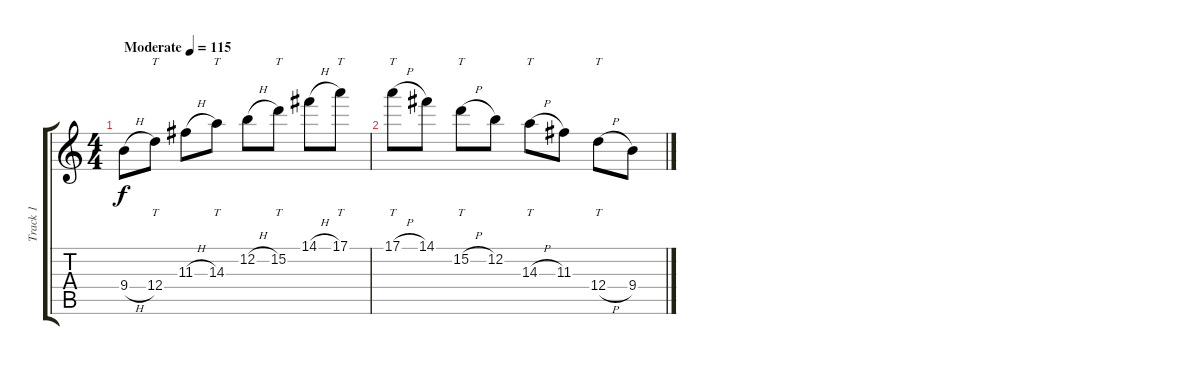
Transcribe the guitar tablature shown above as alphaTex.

\track ("Track 1" "Track 1") {instrument acousticguitarsteel}
\staff {score tabs}
\tuning (E4 B3 G3 D3 A2 E2) {hide}
\ts (4 4)
\tempo (115 "Moderate")
\clef g2
\ks c
9.4{h}.8{dy f instrument acousticguitarsteel} 12.4.8{tt} 11.3{h}.8 14.3.8{tt} 12.2{h}.8 15.2.8{tt} 14.1{h}.8 17.1.8{tt} |
17.1{h}.8{tt} 14.1.8 15.2{h}.8{tt} 12.2.8 14.3{h}.8{tt} 11.3.8 12.4{h}.8{tt} 9.4.8
